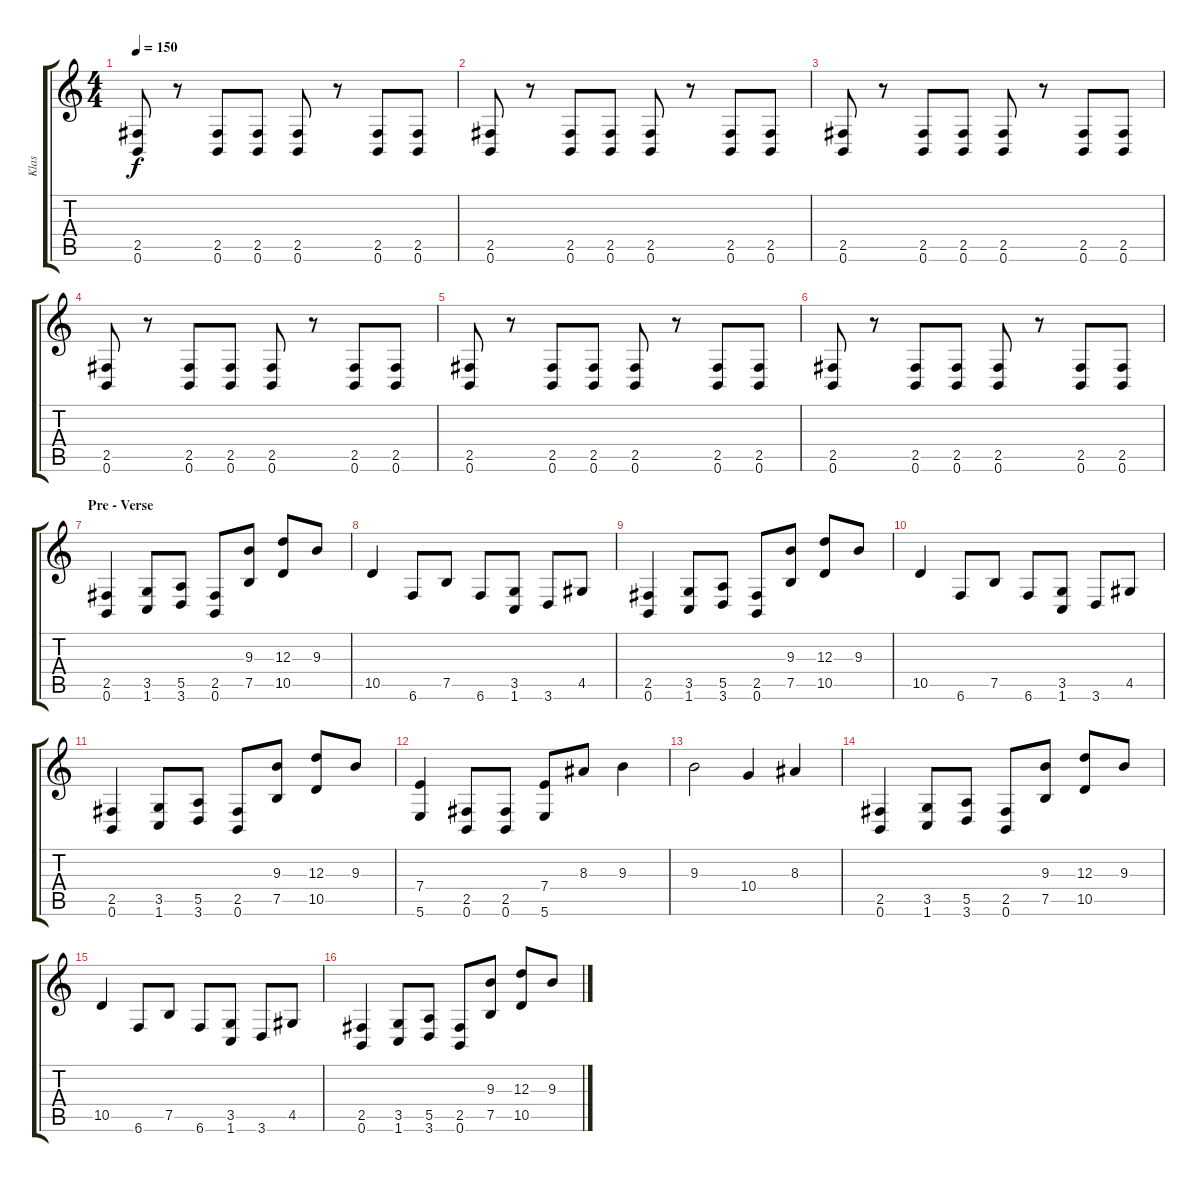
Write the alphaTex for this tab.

\track ("Klas" "Klas") {instrument distortionguitar}
\staff {score tabs}
\tuning (B3 Gb3 D3 A2 E2 B1) {hide}
\ts (4 4)
\tempo 150
\clef g2
\ks c
(2.5 0.6).8{dy f} r.8 (2.5 0.6).8 (2.5 0.6).8 (2.5 0.6).8 r.8 (2.5 0.6).8 (2.5 0.6).8 |
(2.5 0.6).8 r.8 (2.5 0.6).8 (2.5 0.6).8 (2.5 0.6).8 r.8 (2.5 0.6).8 (2.5 0.6).8 |
(2.5 0.6).8 r.8 (2.5 0.6).8 (2.5 0.6).8 (2.5 0.6).8 r.8 (2.5 0.6).8 (2.5 0.6).8 |
(2.5 0.6).8 r.8 (2.5 0.6).8 (2.5 0.6).8 (2.5 0.6).8 r.8 (2.5 0.6).8 (2.5 0.6).8 |
(2.5 0.6).8 r.8 (2.5 0.6).8 (2.5 0.6).8 (2.5 0.6).8 r.8 (2.5 0.6).8 (2.5 0.6).8 |
(2.5 0.6).8 r.8 (2.5 0.6).8 (2.5 0.6).8 (2.5 0.6).8 r.8 (2.5 0.6).8 (2.5 0.6).8 |
\section ("" "Pre - Verse")
(2.5 0.6).4 (3.5 1.6).8 (5.5 3.6).8 (2.5 0.6).8 (9.3 7.5).8 (12.3 10.5).8 9.3.8 |
10.5.4 6.6.8 7.5.8 6.6.8 (3.5 1.6).8 3.6.8 4.5.8 |
(2.5 0.6).4 (3.5 1.6).8 (5.5 3.6).8 (2.5 0.6).8 (9.3 7.5).8 (12.3 10.5).8 9.3.8 |
10.5.4 6.6.8 7.5.8 6.6.8 (3.5 1.6).8 3.6.8 4.5.8 |
(2.5 0.6).4 (3.5 1.6).8 (5.5 3.6).8 (2.5 0.6).8 (9.3 7.5).8 (12.3 10.5).8 9.3.8 |
(7.4 5.6).4 (2.5 0.6).8 (2.5 0.6).8 (7.4 5.6).8 8.3.8 9.3.4 |
9.3.2 10.4.4 8.3.4 |
(2.5 0.6).4 (3.5 1.6).8 (5.5 3.6).8 (2.5 0.6).8 (9.3 7.5).8 (12.3 10.5).8 9.3.8 |
10.5.4 6.6.8 7.5.8 6.6.8 (3.5 1.6).8 3.6.8 4.5.8 |
(2.5 0.6).4 (3.5 1.6).8 (5.5 3.6).8 (2.5 0.6).8 (9.3 7.5).8 (12.3 10.5).8 9.3.8
